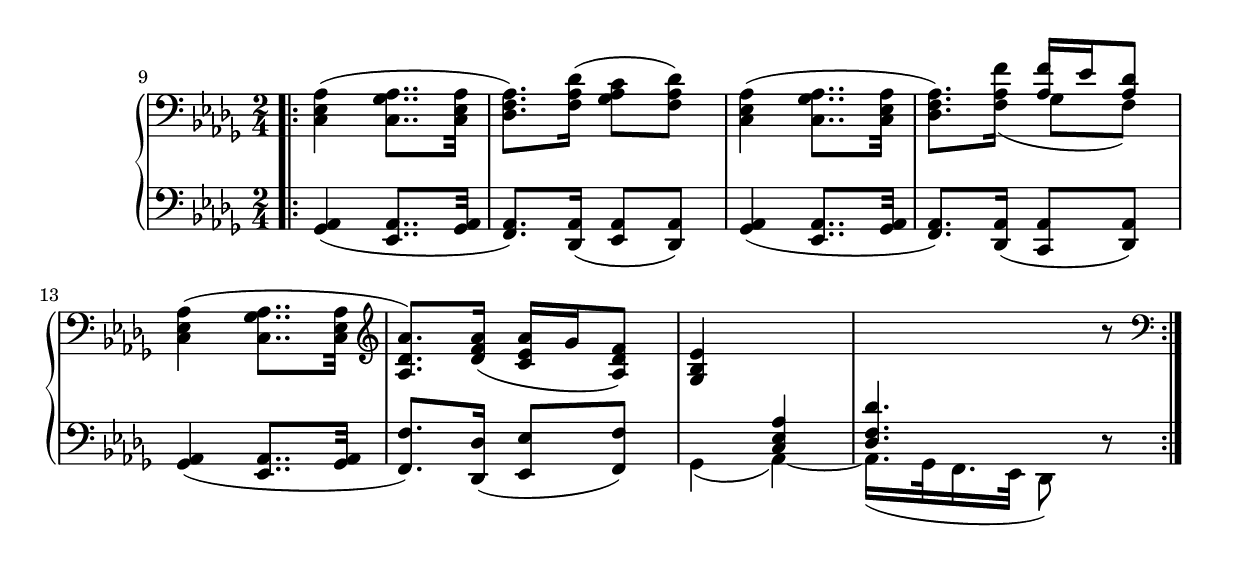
%% DO NOT EDIT this file manually; it is automatically
%% generated from LSR http://lsr.di.unimi.it
%% Make any changes in LSR itself, or in Documentation/snippets/new/ ,
%% and then run scripts/auxiliar/makelsr.py
%%
%% This file is in the public domain.
\version "2.18.0"

\header {
  lsrtags = "headword"

  texidoc = "
Repeats headword

"
  doctitle = "Repeats headword"
} % begin verbatim

%% http://lsr.di.unimi.it/LSR/Item?id=821
%% see also http://www.lilypond.org/doc/v2.18/Documentation/notation/repeats

% Beethoven, Op. 57
% Piano sonata 23 - Dem Grafen Franz von Brunswick Gewidmet
% Movt II, Andante con moto
% Measures 9 - 16

\include "english.ly"

\new PianoStaff <<

   \new Staff = RH {
      \clef bass
      \key df \major
      \time 2/4
      \set Score.currentBarNumber = #9
      \bar ".|:"
      <af ef c>4 (
      <af gf c>8..
      <af ef c>32
      |
      <af f df>8. )
      <df' af f>16 (
      <c' af gf>8
      <df' af f>8 )
      |
      <af ef c>4 (
      <af gf c>8..
      <af ef c>32
      |
      <af f df>8. )
      \slurDown
      <f' af f>16 (
      <<
         {
            \voiceTwo
            gf8
            f8 )
         }
         \new Voice {
            \voiceOne
            <f' af>16
            ef'16
            <df' af>8
         }
      >>
      \oneVoice
      |
      <af ef c>4 (
      <af gf c>8..
      <af ef c>32
      \clef treble
      |
      <af' df' af>8. )
      <af' f' df'>16 (
      <af' ef' c'>16
      gf'16
      <f' df' af>8 )
      |
      \slurUp
      <ef' bf gf>4
      \change Staff = LH
      \voiceOne
      <af ef c>4
      |
      <df' f df>4.
      \change Staff = RH
      \oneVoice
      r8
      \clef bass
      \bar ":|."
   }

   \new Staff = LH {
      \clef bass
      \key df \major
      \time 2/4
      <af, gf,>4 (
      <af, ef,>8..
      <af, gf,>32
      |
      <af, f,>8. )
      <af, df,>16 (
      <af, ef,>8
      <af, df,>8 )
      |
      <af, gf,>4 (
      <af, ef,>8..
      <af, gf,>32
      |
      <af, f,>8. )
      <af, df,>16 (
      <af, c,>8
      <af, df,> )
      |
      <af, gf,>4 (
      <af, ef,>8..
      <af, gf,>32
      |
      <f f,>8. )
      <df df,>16 (
      <ef ef,>8
      <f f,>8 )
      |
      \voiceTwo
      gf,4  (
      af,4 ~ )
      |
      af,16. [ (
      gf,32
      f,16.
      ef,32 ]
      df,8 )
      \oneVoice
      r8
   }

>>
